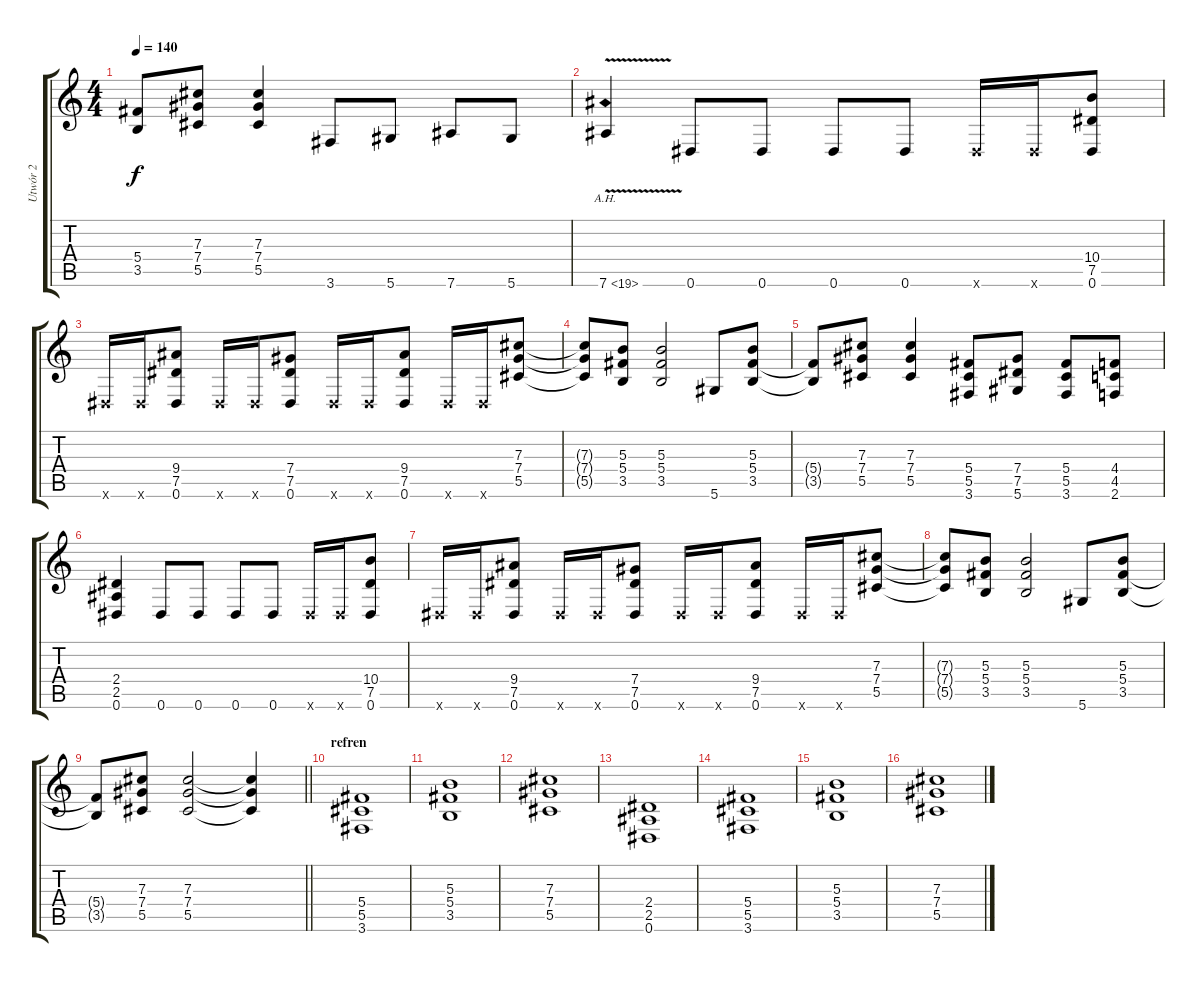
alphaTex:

\track ("Utwór 2" "Utwór 2") {instrument overdrivenguitar}
\staff {score tabs}
\tuning (Eb4 Bb3 Gb3 Db3 Ab2 Eb2) {hide}
\ts (4 4)
\tempo 140
\clef g2
\ks c
(5.4{t} 3.5{t}).8{dy f} (7.3 7.4 5.5).8 (7.3 7.4 5.5).4 3.6.8 5.6.8 7.6.8 5.6.8 |
7.6{ah 12 v}.4 0.6.8 0.6.8 0.6.8 0.6.8 0.6{x}.16 0.6{x}.16 (10.4 7.5 0.6).8 |
0.6{x}.16 0.6{x}.16 (9.4 7.5 0.6).8 0.6{x}.16 0.6{x}.16 (7.4 7.5 0.6).8 0.6{x}.16 0.6{x}.16 (9.4 7.5 0.6).8 0.6{x}.16 0.6{x}.16 (7.3 7.4 5.5).8 |
(7.3{t} 7.4{t} 5.5{t}).8 (5.3 5.4 3.5).8 (5.3 5.4 3.5).2 5.6.8 (5.3 5.4 3.5).8 |
(5.4{t} 3.5{t}).8 (7.3 7.4 5.5).8 (7.3 7.4 5.5).4 (5.4 5.5 3.6).8 (7.4 7.5 5.6).8 (5.4 5.5 3.6).8 (4.4 4.5 2.6).8 |
(2.4 2.5 0.6).4 0.6.8 0.6.8 0.6.8 0.6.8 0.6{x}.16 0.6{x}.16 (10.4 7.5 0.6).8 |
0.6{x}.16 0.6{x}.16 (9.4 7.5 0.6).8 0.6{x}.16 0.6{x}.16 (7.4 7.5 0.6).8 0.6{x}.16 0.6{x}.16 (9.4 7.5 0.6).8 0.6{x}.16 0.6{x}.16 (7.3 7.4 5.5).8 |
(7.3{t} 7.4{t} 5.5{t}).8 (5.3 5.4 3.5).8 (5.3 5.4 3.5).2 5.6.8 (5.3 5.4 3.5).8 |
\barLineRight lightlight
(5.4{t} 3.5{t}).8 (7.3 7.4 5.5).8 (7.3 7.4 5.5).2 (7.3{t} 7.4{t} 5.5{t}).4 |
\section ("" "refren")
(5.4 5.5 3.6).1 |
(5.3 5.4 3.5).1 |
(7.3 7.4 5.5).1 |
(2.4 2.5 0.6).1 |
(5.4 5.5 3.6).1 |
(5.3 5.4 3.5).1 |
(7.3 7.4 5.5).1
